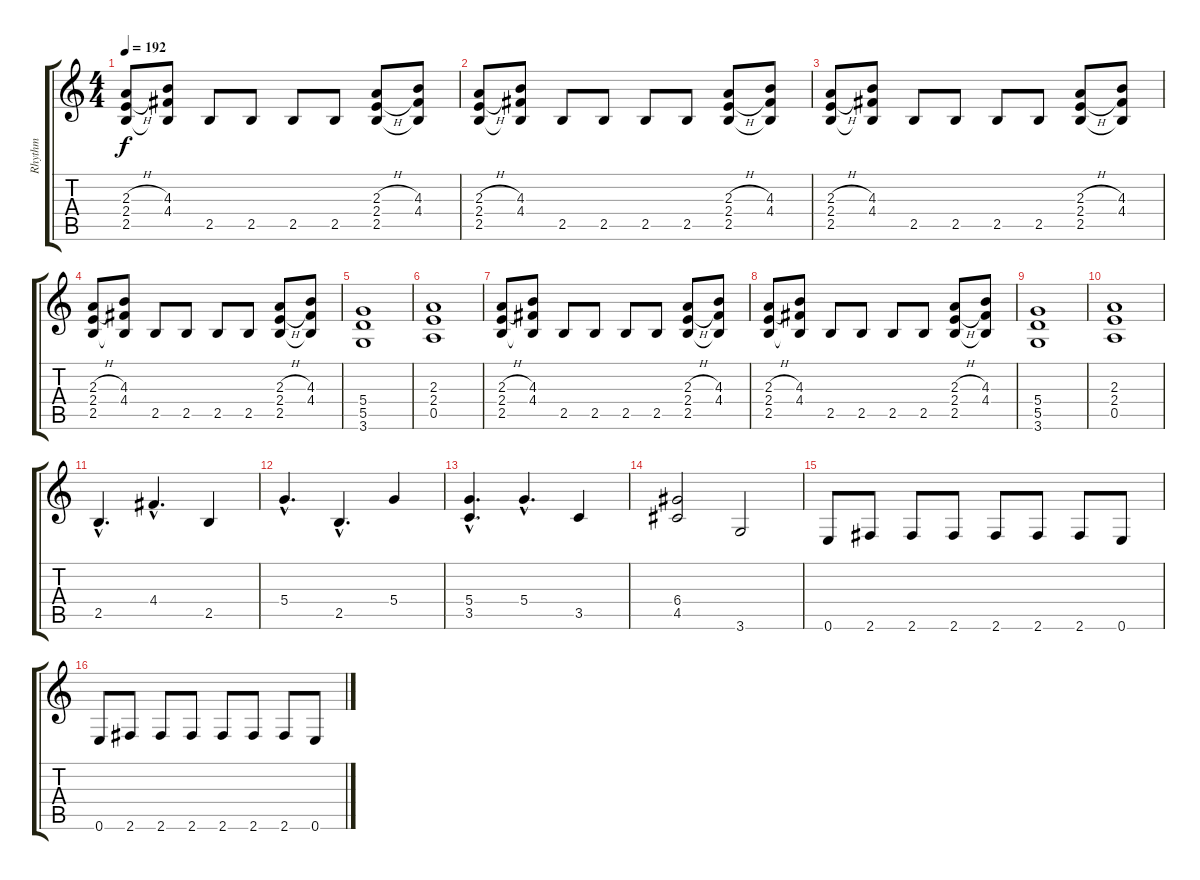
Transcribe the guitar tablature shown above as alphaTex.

\track ("Rhythm" "Rhythm") {instrument overdrivenguitar}
\staff {score tabs}
\tuning (E4 B3 G3 D3 A2 E2) {hide}
\ts (4 4)
\tempo 192
\clef g2
\ks c
(2.3{h} 2.4{h} 2.5).8{dy f} (4.3 4.4 2.5{t}).8 2.5.8 2.5.8 2.5.8 2.5.8 (2.3{h} 2.4{h} 2.5).8 (4.3 4.4 2.5{t}).8 |
(2.3{h} 2.4{h} 2.5).8 (4.3 4.4 2.5{t}).8 2.5.8 2.5.8 2.5.8 2.5.8 (2.3{h} 2.4{h} 2.5).8 (4.3 4.4 2.5{t}).8 |
(2.3{h} 2.4{h} 2.5).8 (4.3 4.4 2.5{t}).8 2.5.8 2.5.8 2.5.8 2.5.8 (2.3{h} 2.4{h} 2.5).8 (4.3 4.4 2.5{t}).8 |
(2.3{h} 2.4{h} 2.5).8 (4.3 4.4 2.5{t}).8 2.5.8 2.5.8 2.5.8 2.5.8 (2.3{h} 2.4{h} 2.5).8 (4.3 4.4 2.5{t}).8 |
(5.4 5.5 3.6).1 |
(2.3 2.4 0.5).1 |
(2.3{h} 2.4{h} 2.5).8 (4.3 4.4 2.5{t}).8 2.5.8 2.5.8 2.5.8 2.5.8 (2.3{h} 2.4{h} 2.5).8 (4.3 4.4 2.5{t}).8 |
(2.3{h} 2.4{h} 2.5).8 (4.3 4.4 2.5{t}).8 2.5.8 2.5.8 2.5.8 2.5.8 (2.3{h} 2.4{h} 2.5).8 (4.3 4.4 2.5{t}).8 |
(5.4 5.5 3.6).1 |
(2.3 2.4 0.5).1 |
2.5{hac}.4{d} 4.4{hac}.4{d} 2.5.4 |
5.4{hac}.4{d} 2.5{hac}.4{d} 5.4.4 |
(5.4{hac} 3.5{hac}).4{d} 5.4{hac}.4{d} 3.5.4 |
(6.4 4.5).2 3.6.2 |
0.6.8 2.6.8 2.6.8 2.6.8 2.6.8 2.6.8 2.6.8 0.6.8 |
0.6.8 2.6.8 2.6.8 2.6.8 2.6.8 2.6.8 2.6.8 0.6.8
